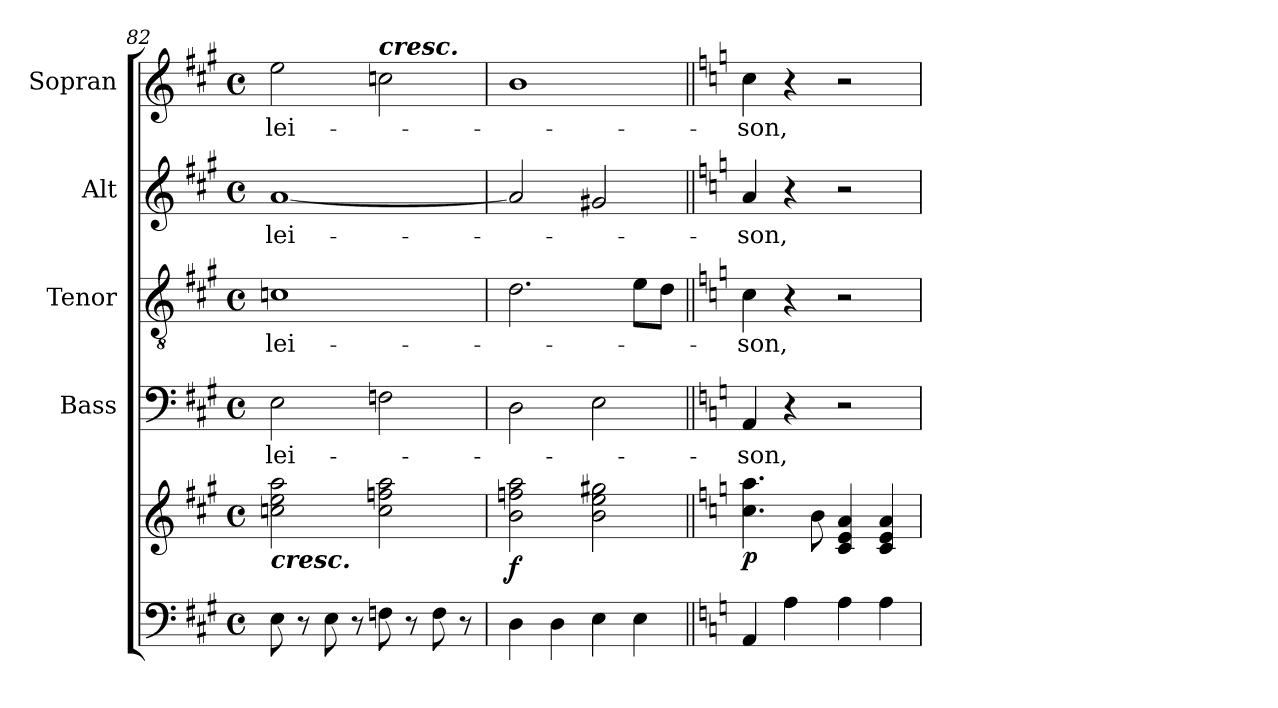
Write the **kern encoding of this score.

**kern	**kern	**dynam	**kern	**text	**kern	**text	**kern	**text	**kern	**text
*part5	*part5	*part5	*part4	*part4	*part3	*part3	*part2	*part2	*part1	*part1
*staff6	*staff5	*staff5/6	*staff4	*staff4	*staff3	*staff3	*staff2	*staff2	*staff1	*staff1
*	*	*	*I"Bass	*	*I"Tenor	*	*I"Alt	*	*I"Sopran	*
*	*	*	*I'B.	*	*I'T.	*	*I'A.	*	*I'S.	*
*clefF4	*clefG2	*	*clefF4	*	*clefGv2	*	*clefG2	*	*clefG2	*
*k[f#c#g#]	*k[f#c#g#]	*	*k[f#c#g#]	*	*k[f#c#g#]	*	*k[f#c#g#]	*	*k[f#c#g#]	*
*A:	*A:	*	*A:	*	*A:	*	*A:	*	*A:	*
*M4/4	*M4/4	*	*M4/4	*	*M4/4	*	*M4/4	*	*M4/4	*
*met(c)	*met(c)	*	*met(c)	*	*met(c)	*	*met(c)	*	*met(c)	*
=82	=82	=82	=82	=82	=82	=82	=82	=82	=82	=82
!	!LO:TX:b:Bi:t=cresc.	!	!	!	!	!	!	!	!	!
!	!	!	!	!LO:LY:b	!	!LO:LY:b	!	!LO:LY:b	!	!LO:LY:b
8E\	2ccn\ 2ee\ 2aa\	.	2E\	-lei-	1cn	-lei-	[1a	-lei-	2ee\	-lei-
8r	.	.	.	.	.	.	.	.	.	.
8E\	.	.	.	.	.	.	.	.	.	.
8r	.	.	.	.	.	.	.	.	.	.
!	!	!	!	!	!	!	!	!	!LO:TX:a:Bi:t=cresc.	!
8Fn\	2cc\ 2ffn\ 2aa\	.	2Fn\	.	.	.	.	.	2ccn\	.
8r	.	.	.	.	.	.	.	.	.	.
8F\	.	.	.	.	.	.	.	.	.	.
8r	.	.	.	.	.	.	.	.	.	.
=83	=83	=83	=83	=83	=83	=83	=83	=83	=83	=83
!	!	!LO:DY:b	!	!	!	!	!	!	!	!
4D\	2b\ 2ffn\ 2aa\	f	2D\	.	2.d\	.	2a/]	.	1b	.
4D\	.	.	.	.	.	.	.	.	.	.
4E\	2b\ 2ee\ 2gg#X\	.	2E\	.	.	.	2g#X/	.	.	.
4E\	.	.	.	.	8e\L	.	.	.	.	.
.	.	.	.	.	8d\J	.	.	.	.	.
=84||	=84||	=84||	=84||	=84||	=84||	=84||	=84||	=84||	=84||	=84||
*k[]	*k[]	*	*k[]	*	*k[]	*	*k[]	*	*k[]	*
*C:	*C:	*	*C:	*	*C:	*	*C:	*	*C:	*
!	!	!LO:DY:b	!	!LO:LY:b	!	!LO:LY:b	!	!LO:LY:b	!	!LO:LY:b
4AA/	4.cc\ 4.aa\	p	4AA/	-son,	4c\	-son,	4a/	-son,	4cc\	-son,
4A\	.	.	4r	.	4r	.	4r	.	4r	.
.	8b\	.	.	.	.	.	.	.	.	.
4A\	4c/ 4e/ 4a/	.	2r	.	2r	.	2r	.	2r	.
4A\	4c/ 4e/ 4a/	.	.	.	.	.	.	.	.	.
=	=	=	=	=	=	=	=	=	=	=
*-	*-	*-	*-	*-	*-	*-	*-	*-	*-	*-
